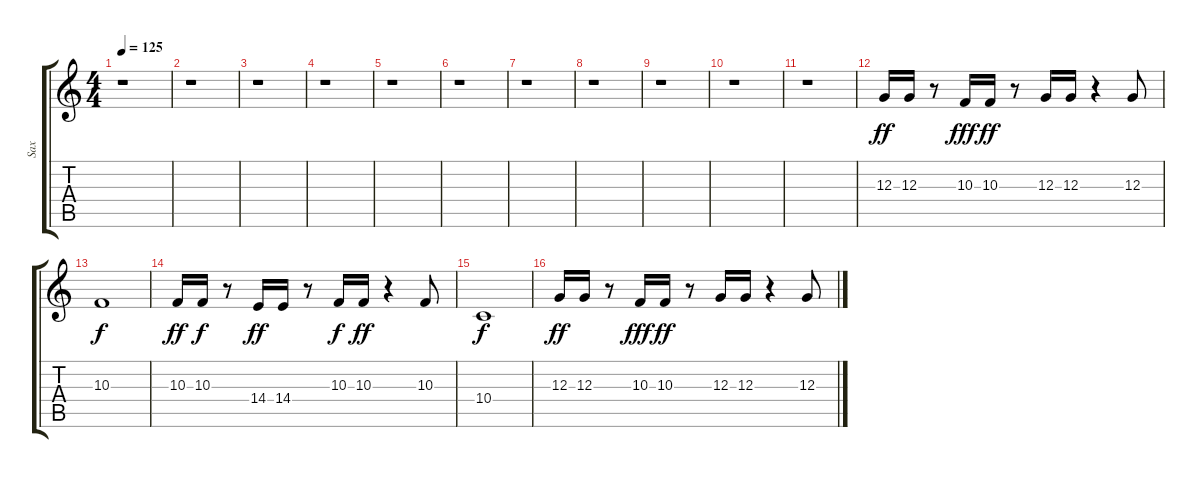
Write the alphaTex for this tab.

\track ("Sax" "Sax") {instrument baritonesax}
\staff {score tabs}
\tuning (E4 B3 G3 D3 A2 E2) {hide}
\ts (4 4)
\tempo 125
\clef g2
\ks c
r.1{dy f} |
r.1 |
r.1 |
r.1 |
r.1 |
r.1 |
r.1 |
r.1 |
r.1 |
r.1 |
r.1 |
12.3.16{dy ff} 12.3.16 r.8 10.3.16{dy fff} 10.3.16{dy ff} r.8 12.3.16 12.3.16 r.4 12.3.8 |
10.3.1{dy f} |
10.3.16{dy ff} 10.3.16{dy f} r.8 14.4.16{dy ff} 14.4.16 r.8 10.3.16{dy f} 10.3.16{dy ff} r.4 10.3.8 |
10.4.1{dy f} |
12.3.16{dy ff} 12.3.16 r.8 10.3.16{dy fff} 10.3.16{dy ff} r.8 12.3.16 12.3.16 r.4 12.3.8
